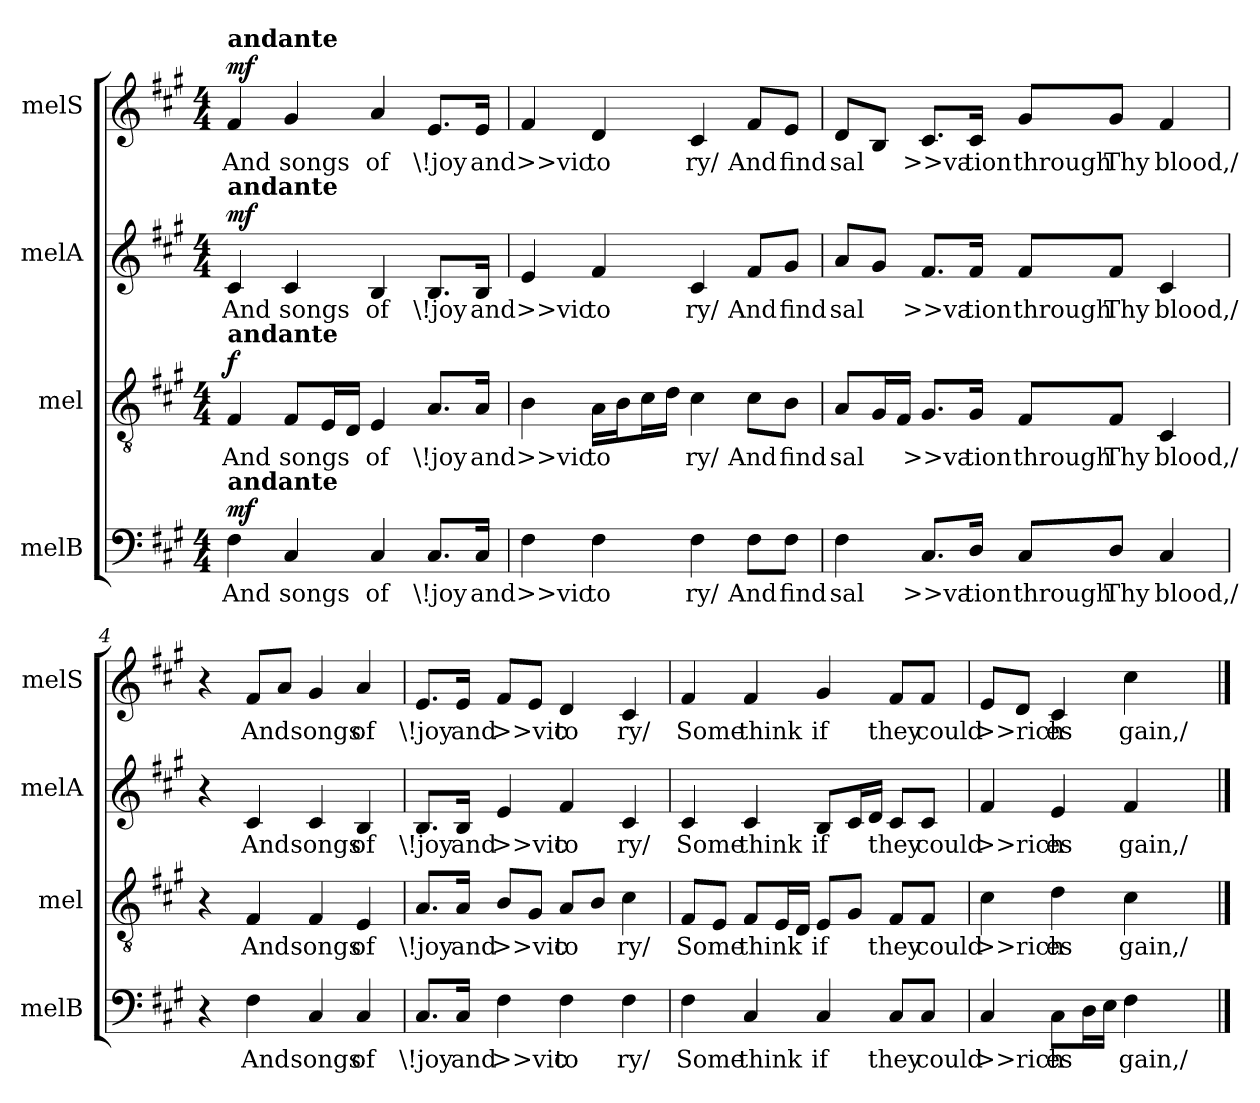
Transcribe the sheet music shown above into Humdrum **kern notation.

**kern	**text	**dynam	**kern	**text	**dynam	**kern	**text	**dynam	**kern	**text	**dynam
*part4	*part4	*part4	*part3	*part3	*part3	*part2	*part2	*part2	*part1	*part1	*part1
*staff4	*staff4	*staff4	*staff3	*staff3	*staff3	*staff2	*staff2	*staff2	*staff1	*staff1	*staff1
*I"melB	*	*	*I"mel	*	*	*I"melA	*	*	*I"melS	*	*
*I'melB	*	*	*I'mel	*	*	*I'melA	*	*	*I'melS	*	*
*clefF4	*	*	*clefGv2	*	*	*clefG2	*	*	*clefG2	*	*
*k[f#c#g#]	*	*	*k[f#c#g#]	*	*	*k[f#c#g#]	*	*	*k[f#c#g#]	*	*
*M4/4	*	*	*M4/4	*	*	*M4/4	*	*	*M4/4	*	*
=1	=1	=1	=1	=1	=1	=1	=1	=1	=1	=1	=1
!	!	!	!	!	!	!	!	!	!LO:TX:a:B:t=andante	!	!
!	!	!	!	!	!	!LO:TX:a:B:t=andante	!	!	!	!	!
!	!	!	!LO:TX:a:B:t=andante	!	!	!	!	!	!	!	!
!LO:TX:a:B:t=andante	!	!	!	!	!	!	!	!	!	!	!
4F#	And	mf	4F#	And	f	4c#	And	mf	4f#	And	mf
4C#	songs	.	8F#/L	songs	.	4c#	songs	.	4g#	songs	.
.	.	.	16E/L	--	.	.	.	.	.	.	.
.	.	.	16D/JJ	--	.	.	.	.	.	.	.
4C#	of	.	4E	of	.	4B	of	.	4a	of	.
8.C#/L	\!joy	.	8.A/L	\!joy	.	8.B/L	\!joy	.	8.e/L	\!joy	.
16C#/Jk	and	.	16A/Jk	and	.	16B/Jk	and	.	16e/Jk	and	.
=2	=2	=2	=2	=2	=2	=2	=2	=2	=2	=2	=2
4F#	>>vic	.	4B	>>vic	.	4e	>>vic	.	4f#	>>vic	.
4F#	-to	.	16A\LL	-to	.	4f#	-to	.	4d	-to	.
.	.	.	16B\J	--	.	.	.	.	.	.	.
.	.	.	16c#\L	--	.	.	.	.	.	.	.
.	.	.	16d\JJ	--	.	.	.	.	.	.	.
4F#	-ry/	.	4c#	-ry/	.	4c#	-ry/	.	4c#	-ry/	.
8F#\L	And	.	8c#\L	And	.	8f#/L	And	.	8f#/L	And	.
8F#\J	find	.	8B\J	find	.	8g#/J	find	.	8e/J	find	.
=3	=3	=3	=3	=3	=3	=3	=3	=3	=3	=3	=3
4F#	sal	.	8A/L	sal	.	8a/L	sal	.	8d/L	sal	.
.	.	.	16G#/L	--	.	8g#/J	--	.	8B/J	--	.
.	.	.	16F#/JJ	--	.	.	.	.	.	.	.
8.C#/L	->>va	.	8.G#/L	->>va	.	8.f#/L	->>va	.	8.c#/L	->>va	.
16D/Jk	-tion	.	16G#/Jk	-tion	.	16f#/Jk	-tion	.	16c#/Jk	-tion	.
8C#/L	through	.	8F#/L	through	.	8f#/L	through	.	8g#/L	through	.
8D/J	Thy	.	8F#/J	Thy	.	8f#/J	Thy	.	8g#/J	Thy	.
4C#	blood,/	.	4C#	blood,/	.	4c#	blood,/	.	4f#	blood,/	.
=4	=4	=4	=4	=4	=4	=4	=4	=4	=4	=4	=4
4r	.	.	4r	.	.	4r	.	.	4r	.	.
4F#	And	.	4F#	And	.	4c#	And	.	8f#/L	And	.
.	.	.	.	.	.	.	.	.	8a/J	--	.
4C#	songs	.	4F#	songs	.	4c#	songs	.	4g#	songs	.
4C#	of	.	4E	of	.	4B	of	.	4a	of	.
=5	=5	=5	=5	=5	=5	=5	=5	=5	=5	=5	=5
8.C#/L	\!joy	.	8.A/L	\!joy	.	8.B/L	\!joy	.	8.e/L	\!joy	.
16C#/Jk	and	.	16A/Jk	and	.	16B/Jk	and	.	16e/Jk	and	.
4F#	>>vic	.	8B/L	>>vic	.	4e	>>vic	.	8f#/L	>>vic	.
.	.	.	8G#/J	--	.	.	.	.	8e/J	--	.
4F#	-to	.	8A/L	-to	.	4f#	-to	.	4d	-to	.
.	.	.	8B/J	--	.	.	.	.	.	.	.
4F#	-ry/	.	4c#	-ry/	.	4c#	-ry/	.	4c#	-ry/	.
=6	=6	=6	=6	=6	=6	=6	=6	=6	=6	=6	=6
4F#	Some	.	8F#/L	Some	.	4c#	Some	.	4f#	Some	.
.	.	.	8E/J	--	.	.	.	.	.	.	.
4C#	think	.	8F#/L	think	.	4c#	think	.	4f#	think	.
.	.	.	16E/L	--	.	.	.	.	.	.	.
.	.	.	16D/JJ	--	.	.	.	.	.	.	.
4C#	if	.	8E/L	if	.	8B/L	if	.	4g#	if	.
.	.	.	8G#/J	--	.	16c#/L	--	.	.	.	.
.	.	.	.	.	.	16d/JJ	--	.	.	.	.
8C#/L	they	.	8F#/L	they	.	8c#/L	they	.	8f#/L	they	.
8C#/J	could	.	8F#/J	could	.	8c#/J	could	.	8f#/J	could	.
=7	=7	=7	=7	=7	=7	=7	=7	=7	=7	=7	=7
4C#	>>rich	.	4c#	>>rich	.	4f#	>>rich	.	8e/L	>>rich	.
.	.	.	.	.	.	.	.	.	8d/J	--	.
8C#\L	-es	.	4d	-es	.	4e	-es	.	4c#	-es	.
16D\L	--	.	.	.	.	.	.	.	.	.	.
16E\JJ	--	.	.	.	.	.	.	.	.	.	.
4F#	gain,/	.	4c#	gain,/	.	4f#	gain,/	.	4cc#	gain,/	.
4ryy	.	.	4ryy	.	.	4ryy	.	.	4ryy	.	.
==	==	==	==	==	==	==	==	==	==	==	==
*-	*-	*-	*-	*-	*-	*-	*-	*-	*-	*-	*-
